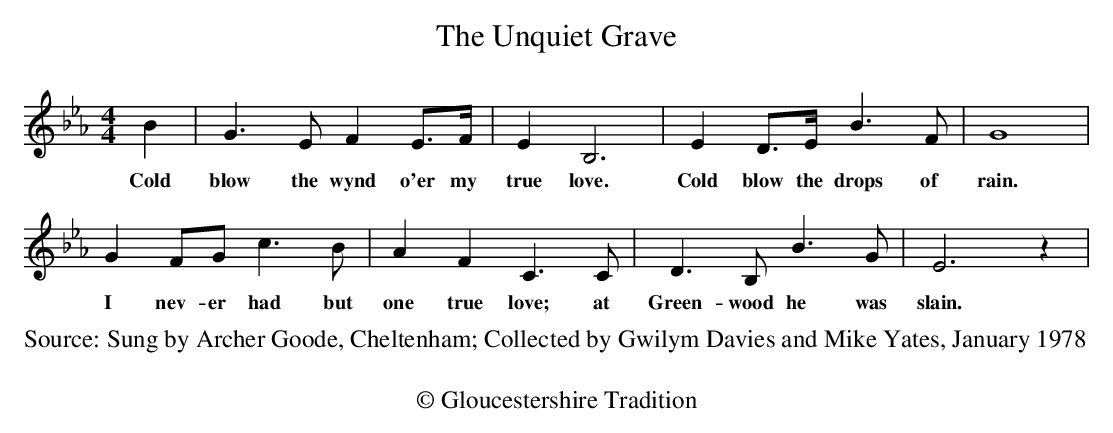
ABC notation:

X:1
T:The Unquiet Grave
M:4/4
L:1/4
K:Ebmaj
B | G>EF E/2>F/2 | EB,3 | E D/2>E/2 B> F| G4|
w:Cold blow the wynd o'er my true love. Cold blow the drops of rain.
G F/2G/2 c>B| A F C>C |D> B, B> G | E3 z |
w:I nev-er had but one true love; at Green-wood he was slain.
